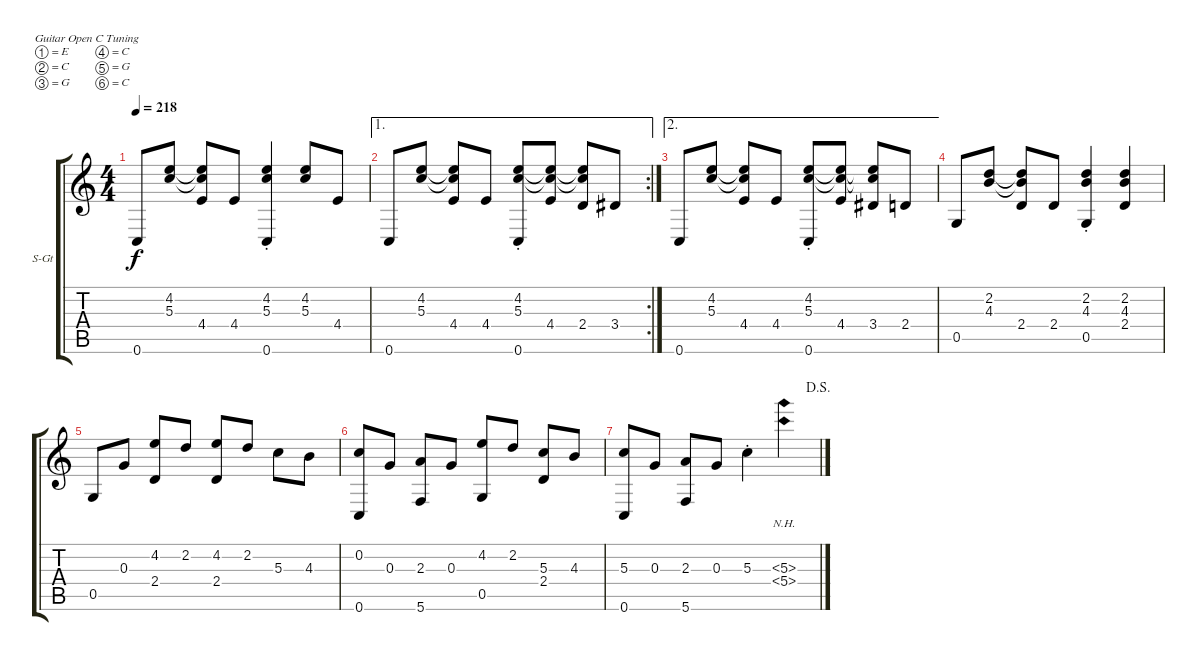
\bracketExtendMode groupsimilarinstruments
\firstSystemTrackNameOrientation horizontal
\otherSystemsTrackNameOrientation horizontal
\track ("Òô¹ì 1" "S-Gt") {instrument acousticguitarsteel}
\staff {score tabs}
\tuning (E4 C4 G3 C3 G2 C2)
\ts (4 4)
\tempo 218
\clef g2
\ks c
0.6.8{dy f} (4.2 5.3).8 (4.2{t} 5.3{t} 4.4).8 4.4.8 (4.2 5.3 0.6{st}).4 (4.2 5.3).8 4.4.8 |
\ae 1
\rc 2
0.6.8 (4.2 5.3).8 (4.2{t} 5.3{t} 4.4).8 4.4.8 (4.2{st} 5.3{st} 0.6{st}).8 (4.4 4.2{t} 5.3{t}).8 (4.2{t} 5.3{t} 2.4).8 3.4.8 |
\ae 2
0.6.8 (4.2 5.3).8 (4.2{t} 5.3{t} 4.4).8 4.4.8 (4.2{st} 5.3{st} 0.6{st}).8 (4.4 4.2{t} 5.3{t}).8 (4.2{t} 5.3{t} 3.4).8 2.4.8 |
0.5.8 (2.2 4.3).8 (2.2{t} 4.3{t} 2.4).8 2.4.8 (2.2 4.3 0.5{st}).4 (2.2 4.3 2.4).4 |
0.5.8 0.3.8 (4.2 2.4).8 2.2.8 (4.2 2.4).8 2.2.8 5.3.8 4.3.8 |
(0.2 0.6).8 0.3.8 (2.3 5.6).8 0.3.8 (4.2 0.5).8 2.2.8 (5.3 2.4).8 4.3.8 |
\jump dalsegno
(5.3 0.6).8 0.3.8 (2.3 5.6).8 0.3.8 5.3{st}.4 (5.3{nh} 5.4{nh}).4
